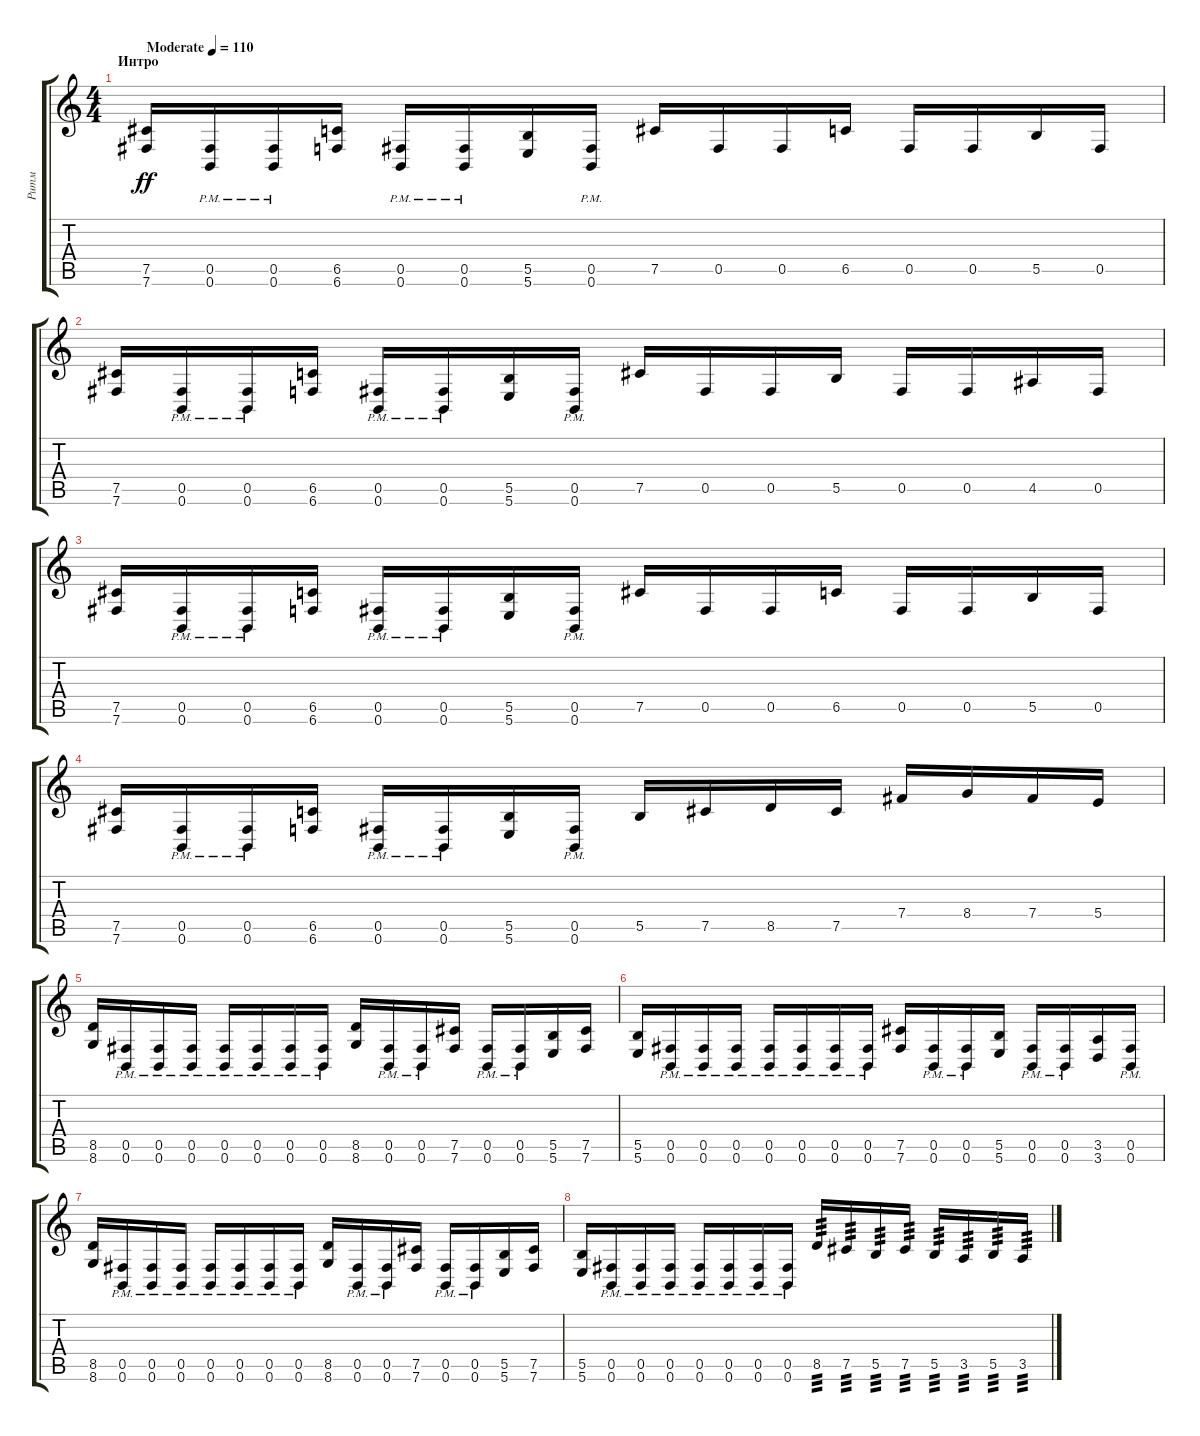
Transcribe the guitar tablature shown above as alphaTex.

\track ("Ритм" "Ритм") {instrument distortionguitar}
\staff {score tabs}
\tuning (Db4 Ab3 E3 B2 Gb2 B1) {hide}
\ts (4 4)
\section ("" "Интро")
\tempo (110 "Moderate")
\clef g2
\ks c
(7.5 7.6).16{dy ff instrument distortionguitar} (0.5{pm} 0.6{pm}).16 (0.5{pm} 0.6{pm}).16 (6.5 6.6).16 (0.5{pm} 0.6{pm}).16 (0.5{pm} 0.6{pm}).16 (5.5 5.6).16 (0.5{pm} 0.6{pm}).16 7.5.16 0.5.16 0.5.16 6.5.16 0.5.16 0.5.16 5.5.16 0.5.16 |
(7.5 7.6).16 (0.5{pm} 0.6{pm}).16 (0.5{pm} 0.6{pm}).16 (6.5 6.6).16 (0.5{pm} 0.6{pm}).16 (0.5{pm} 0.6{pm}).16 (5.5 5.6).16 (0.5{pm} 0.6{pm}).16 7.5.16 0.5.16 0.5.16 5.5.16 0.5.16 0.5.16 4.5.16 0.5.16 |
(7.5 7.6).16 (0.5{pm} 0.6{pm}).16 (0.5{pm} 0.6{pm}).16 (6.5 6.6).16 (0.5{pm} 0.6{pm}).16 (0.5{pm} 0.6{pm}).16 (5.5 5.6).16 (0.5{pm} 0.6{pm}).16 7.5.16 0.5.16 0.5.16 6.5.16 0.5.16 0.5.16 5.5.16 0.5.16 |
(7.5 7.6).16 (0.5{pm} 0.6{pm}).16 (0.5{pm} 0.6{pm}).16 (6.5 6.6).16 (0.5{pm} 0.6{pm}).16 (0.5{pm} 0.6{pm}).16 (5.5 5.6).16 (0.5{pm} 0.6{pm}).16 5.5.16 7.5.16 8.5.16 7.5.16 7.4.16 8.4.16 7.4.16 5.4.16 |
(8.5 8.6).16 (0.5{pm} 0.6{pm}).16 (0.5{pm} 0.6{pm}).16 (0.5{pm} 0.6{pm}).16 (0.5{pm} 0.6{pm}).16 (0.5{pm} 0.6{pm}).16 (0.5{pm} 0.6{pm}).16 (0.5{pm} 0.6{pm}).16 (8.5 8.6).16 (0.5{pm} 0.6{pm}).16 (0.5{pm} 0.6{pm}).16 (7.5 7.6).16 (0.5{pm} 0.6{pm}).16 (0.5{pm} 0.6{pm}).16 (5.5 5.6).16 (7.5 7.6).16 |
(5.5 5.6).16 (0.5{pm} 0.6{pm}).16 (0.5{pm} 0.6{pm}).16 (0.5{pm} 0.6{pm}).16 (0.5{pm} 0.6{pm}).16 (0.5{pm} 0.6{pm}).16 (0.5{pm} 0.6{pm}).16 (0.5{pm} 0.6{pm}).16 (7.5 7.6).16 (0.5{pm} 0.6{pm}).16 (0.5{pm} 0.6{pm}).16 (5.5 5.6).16 (0.5{pm} 0.6{pm}).16 (0.5{pm} 0.6{pm}).16 (3.5 3.6).16 (0.5{pm} 0.6{pm}).16 |
(8.5 8.6).16 (0.5{pm} 0.6{pm}).16 (0.5{pm} 0.6{pm}).16 (0.5{pm} 0.6{pm}).16 (0.5{pm} 0.6{pm}).16 (0.5{pm} 0.6{pm}).16 (0.5{pm} 0.6{pm}).16 (0.5{pm} 0.6{pm}).16 (8.5 8.6).16 (0.5{pm} 0.6{pm}).16 (0.5{pm} 0.6{pm}).16 (7.5 7.6).16 (0.5{pm} 0.6{pm}).16 (0.5{pm} 0.6{pm}).16 (5.5 5.6).16 (7.5 7.6).16 |
(5.5 5.6).16 (0.5{pm} 0.6{pm}).16 (0.5{pm} 0.6{pm}).16 (0.5{pm} 0.6{pm}).16 (0.5{pm} 0.6{pm}).16 (0.5{pm} 0.6{pm}).16 (0.5{pm} 0.6{pm}).16 (0.5{pm} 0.6{pm}).16 8.5.16{tp 3} 7.5.16{tp 3} 5.5.16{tp 3} 7.5.16{tp 3} 5.5.16{tp 3} 3.5.16{tp 3} 5.5.16{tp 3} 3.5.16{tp 3}
